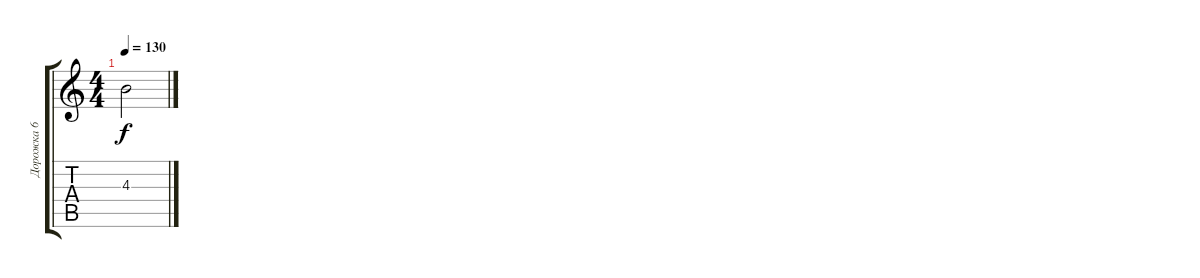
\track ("Дорожка 6" "Дорожка 6") {instrument overdrivenguitar}
\staff {score tabs}
\tuning (E4 B3 G3 D3 A2 E2) {hide}
\ts (4 4)
\tempo 130
\clef g2
\ks c
4.3{t}.2{dy f}
